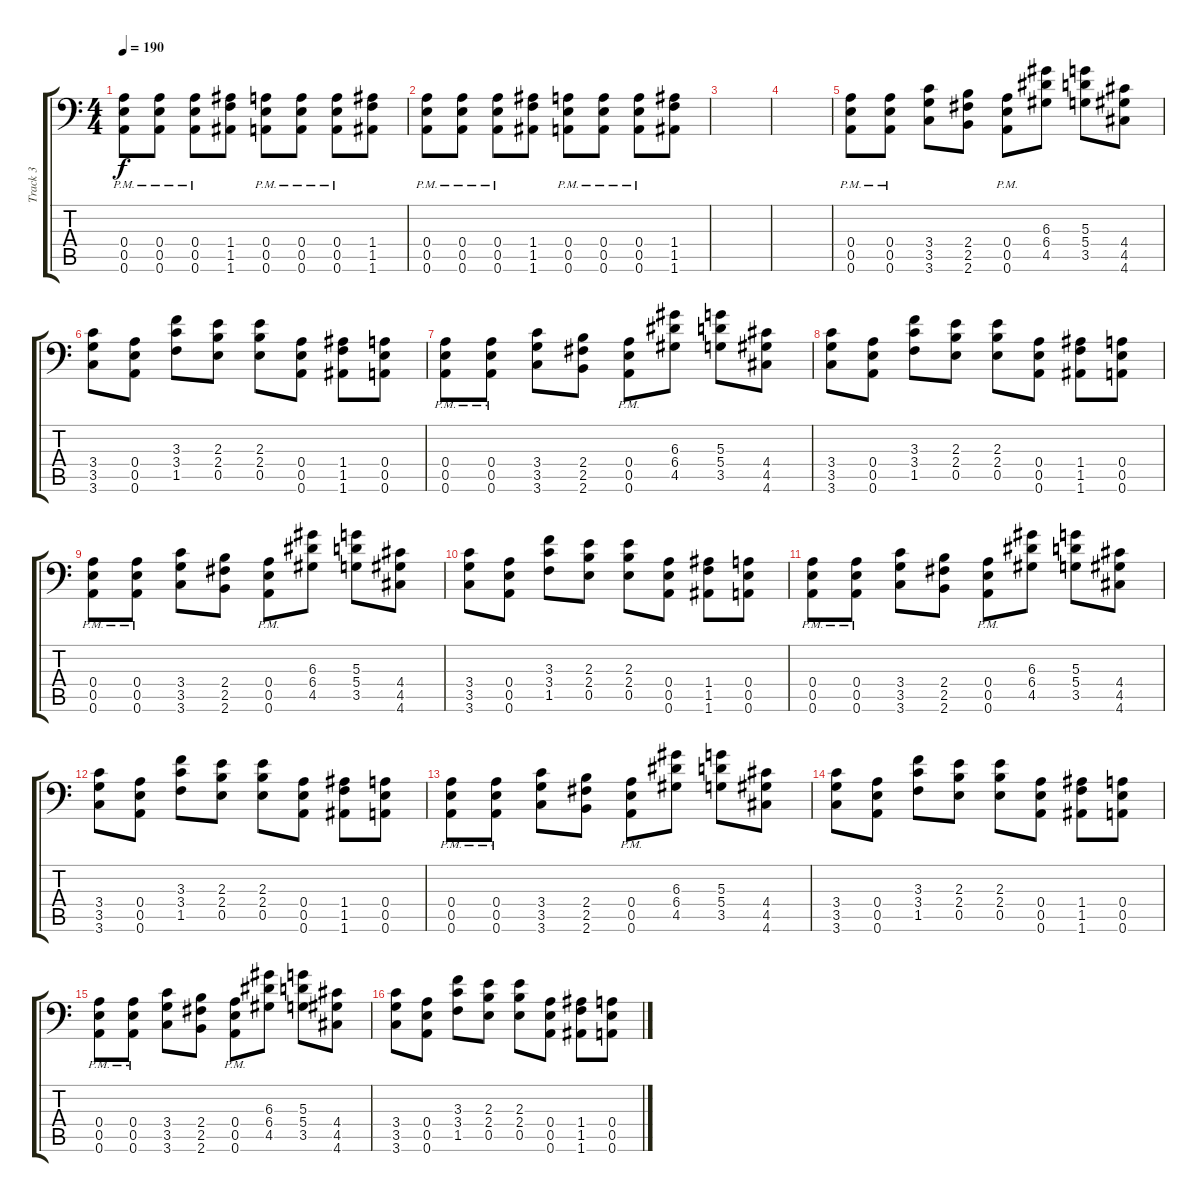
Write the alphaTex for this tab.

\track ("Track 3" "Track 3") {instrument distortionguitar}
\staff {score tabs}
\tuning (B3 Gb3 D3 A2 E2 A1) {hide}
\ts (4 4)
\tempo 190
\clef f4
\ks c
(0.4{pm} 0.5{pm} 0.6{pm}).8{dy f} (0.4{pm} 0.5{pm} 0.6{pm}).8 (0.4{pm} 0.5{pm} 0.6{pm}).8 (1.4 1.5 1.6).8 (0.4{pm} 0.5{pm} 0.6{pm}).8 (0.4{pm} 0.5{pm} 0.6{pm}).8 (0.4{pm} 0.5{pm} 0.6{pm}).8 (1.4 1.5 1.6).8 |
(0.4{pm} 0.5{pm} 0.6{pm}).8 (0.4{pm} 0.5{pm} 0.6{pm}).8 (0.4{pm} 0.5{pm} 0.6{pm}).8 (1.4 1.5 1.6).8 (0.4{pm} 0.5{pm} 0.6{pm}).8 (0.4{pm} 0.5{pm} 0.6{pm}).8 (0.4{pm} 0.5{pm} 0.6{pm}).8 (1.4 1.5 1.6).8 |
|
|
(0.4{pm} 0.5{pm} 0.6{pm}).8 (0.4{pm} 0.5{pm} 0.6{pm}).8 (3.4 3.5 3.6).8 (2.4 2.5 2.6).8 (0.4{pm} 0.5{pm} 0.6{pm}).8 (6.3 6.4 4.5).8 (5.3 5.4 3.5).8 (4.4 4.5 4.6).8 |
(3.4 3.5 3.6).8 (0.4 0.5 0.6).8 (3.3 3.4 1.5).8 (2.3 2.4 0.5).8 (2.3 2.4 0.5).8 (0.4 0.5 0.6).8 (1.4 1.5 1.6).8 (0.4 0.5 0.6).8 |
(0.4{pm} 0.5{pm} 0.6{pm}).8 (0.4{pm} 0.5{pm} 0.6{pm}).8 (3.4 3.5 3.6).8 (2.4 2.5 2.6).8 (0.4{pm} 0.5{pm} 0.6{pm}).8 (6.3 6.4 4.5).8 (5.3 5.4 3.5).8 (4.4 4.5 4.6).8 |
(3.4 3.5 3.6).8 (0.4 0.5 0.6).8 (3.3 3.4 1.5).8 (2.3 2.4 0.5).8 (2.3 2.4 0.5).8 (0.4 0.5 0.6).8 (1.4 1.5 1.6).8 (0.4 0.5 0.6).8 |
(0.4{pm} 0.5{pm} 0.6{pm}).8 (0.4{pm} 0.5{pm} 0.6{pm}).8 (3.4 3.5 3.6).8 (2.4 2.5 2.6).8 (0.4{pm} 0.5{pm} 0.6{pm}).8 (6.3 6.4 4.5).8 (5.3 5.4 3.5).8 (4.4 4.5 4.6).8 |
(3.4 3.5 3.6).8 (0.4 0.5 0.6).8 (3.3 3.4 1.5).8 (2.3 2.4 0.5).8 (2.3 2.4 0.5).8 (0.4 0.5 0.6).8 (1.4 1.5 1.6).8 (0.4 0.5 0.6).8 |
(0.4{pm} 0.5{pm} 0.6{pm}).8 (0.4{pm} 0.5{pm} 0.6{pm}).8 (3.4 3.5 3.6).8 (2.4 2.5 2.6).8 (0.4{pm} 0.5{pm} 0.6{pm}).8 (6.3 6.4 4.5).8 (5.3 5.4 3.5).8 (4.4 4.5 4.6).8 |
(3.4 3.5 3.6).8 (0.4 0.5 0.6).8 (3.3 3.4 1.5).8 (2.3 2.4 0.5).8 (2.3 2.4 0.5).8 (0.4 0.5 0.6).8 (1.4 1.5 1.6).8 (0.4 0.5 0.6).8 |
(0.4{pm} 0.5{pm} 0.6{pm}).8 (0.4{pm} 0.5{pm} 0.6{pm}).8 (3.4 3.5 3.6).8 (2.4 2.5 2.6).8 (0.4{pm} 0.5{pm} 0.6{pm}).8 (6.3 6.4 4.5).8 (5.3 5.4 3.5).8 (4.4 4.5 4.6).8 |
(3.4 3.5 3.6).8 (0.4 0.5 0.6).8 (3.3 3.4 1.5).8 (2.3 2.4 0.5).8 (2.3 2.4 0.5).8 (0.4 0.5 0.6).8 (1.4 1.5 1.6).8 (0.4 0.5 0.6).8 |
(0.4{pm} 0.5{pm} 0.6{pm}).8 (0.4{pm} 0.5{pm} 0.6{pm}).8 (3.4 3.5 3.6).8 (2.4 2.5 2.6).8 (0.4{pm} 0.5{pm} 0.6{pm}).8 (6.3 6.4 4.5).8 (5.3 5.4 3.5).8 (4.4 4.5 4.6).8 |
(3.4 3.5 3.6).8 (0.4 0.5 0.6).8 (3.3 3.4 1.5).8 (2.3 2.4 0.5).8 (2.3 2.4 0.5).8 (0.4 0.5 0.6).8 (1.4 1.5 1.6).8 (0.4 0.5 0.6).8
